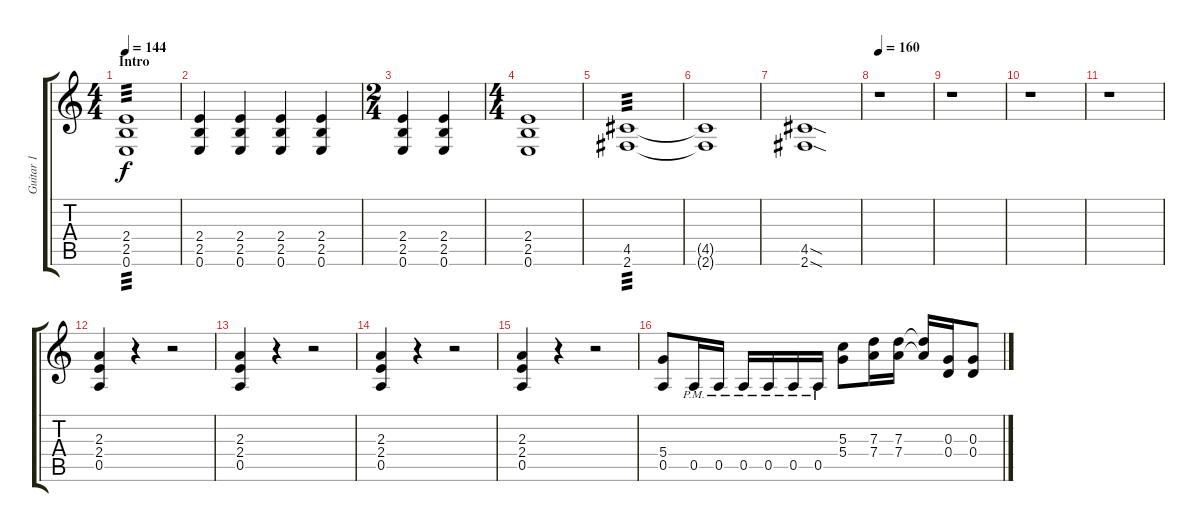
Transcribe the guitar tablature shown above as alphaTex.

\track ("Guitar 1" "Guitar 1") {instrument distortionguitar}
\staff {score tabs}
\tuning (E4 B3 G3 D3 A2 E2) {hide}
\ts (4 4)
\section ("" "Intro")
\tempo 144
\clef g2
\ks c
(2.4 2.5 0.6).1{tp 3 dy f instrument distortionguitar} |
(2.4 2.5 0.6).4 (2.4 2.5 0.6).4 (2.4 2.5 0.6).4 (2.4 2.5 0.6).4 |
\ts (2 4)
(2.4 2.5 0.6).4 (2.4 2.5 0.6).4 |
\ts (4 4)
(2.4 2.5 0.6).1 |
(4.5 2.6).1{tp 3} |
(4.5{t} 2.6{t}).1 |
(4.5{sod} 2.6{sod}).1 |
\tempo 160
r.1 |
r.1 |
r.1 |
r.1 |
(2.3 2.4 0.5).4 r.4 r.2 |
(2.3 2.4 0.5).4 r.4 r.2 |
(2.3 2.4 0.5).4 r.4 r.2 |
(2.3 2.4 0.5).4 r.4 r.2 |
(5.4 0.5).8 0.5{pm}.16 0.5{pm}.16 0.5{pm}.16 0.5{pm}.16 0.5{pm}.16 0.5{pm}.16 (5.3 5.4).8 (7.3 7.4).16 (7.3 7.4).16 (7.3{t} 7.4{t}).16 (0.3 0.4).16 (0.3 0.4).8
